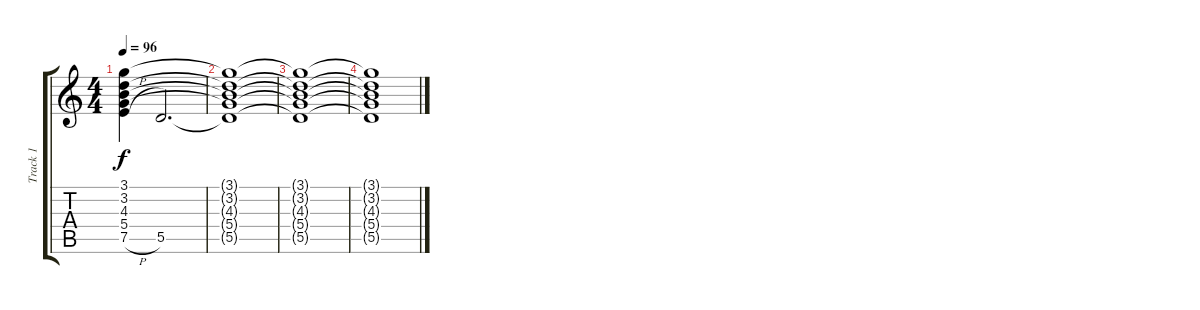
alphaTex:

\track ("Track 1" "Track 1") {instrument overdrivenguitar}
\staff {score tabs}
\tuning (E4 B3 G3 D3 A2 E2) {hide}
\ts (4 4)
\tempo 96
\clef g2
\ks c
(3.1 3.2 4.3 5.4 7.5{h}).4{dy f} 5.5.2{d} |
(3.1{t} 3.2{t} 4.3{t} 5.4{t} 5.5{t}).1 |
(3.1{t} 3.2{t} 4.3{t} 5.4{t} 5.5{t}).1 |
(3.1{t} 3.2{t} 4.3{t} 5.4{t} 5.5{t}).1
